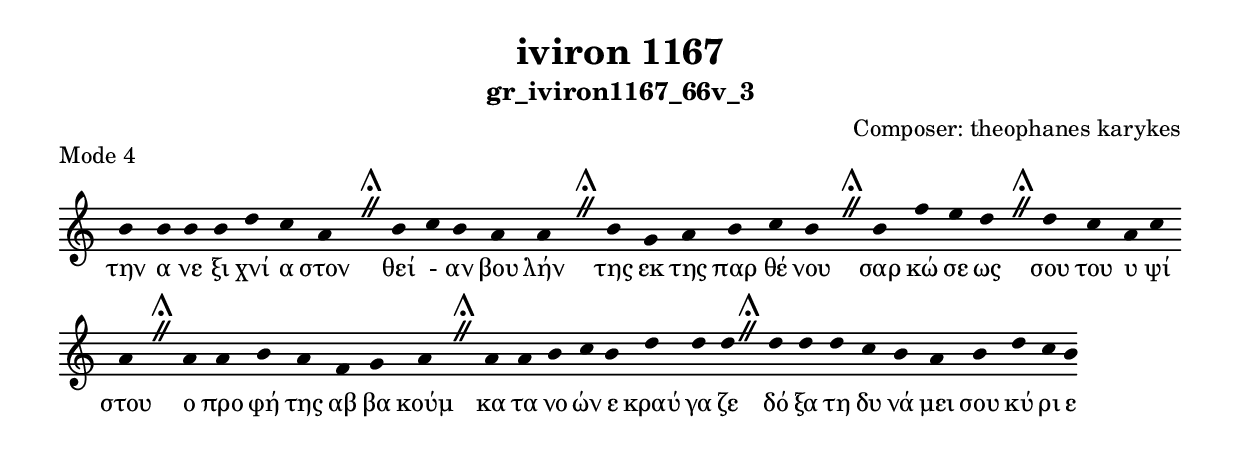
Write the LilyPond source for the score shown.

\include "gregorian.ly"

	\header {
 	  title = "iviron 1167"
	  subtitle = "gr_iviron1167_66v_3"
	  composer = "Composer: theophanes karykes"
	  piece = "Mode 4"
	}

	chant = {
	  b'4 b'4 b'4 b'4 d''4 c''4 a'4 \divisioMaior
 b'4 c''4 b'4 a'4 a'4 \divisioMaior
 b'4 g'4 a'4 b'4 c''4 b'4 \divisioMaior
 b'4 f''4 e''4 d''4 \divisioMaior
 d''4 c''4 a'4 c''4 a'4 \divisioMaior
 a'4 a'4 b'4 a'4 f'4 g'4 a'4 \divisioMaior
 a'4 a'4 b'4 c''4 b'4 d''4 d''4 d''4 \divisioMaior
 d''4 d''4 d''4 c''4 b'4 a'4 b'4 d''4 c''4 b'4\finalis
	}

	verba = \lyricmode {την α νε ξι χνί α στον 
θεί - αν βου λήν 
της εκ της παρ θέ νου 
σαρ κώ σε ως 
σου του υ ψί στου 
ο προ φή της αβ βα κούμ 
κα τα νο ών ε κραύ γα ζε 
δό ξα τη δυ νά μει σου κύ ρι ε 
	}


	\score {
	  \new Staff <<
	  \new Voice = "melody" \chant
	  \new Lyrics = "one" \lyricsto melody \verba
	  >>
	  \layout {
	    \context {
	      \Staff
	      \remove "Time_signature_engraver"
	      \remove "Bar_engraver"
	    }
	    \context {
	      \Voice
	      \remove "Stem_engraver"
	    }
	  }
	}